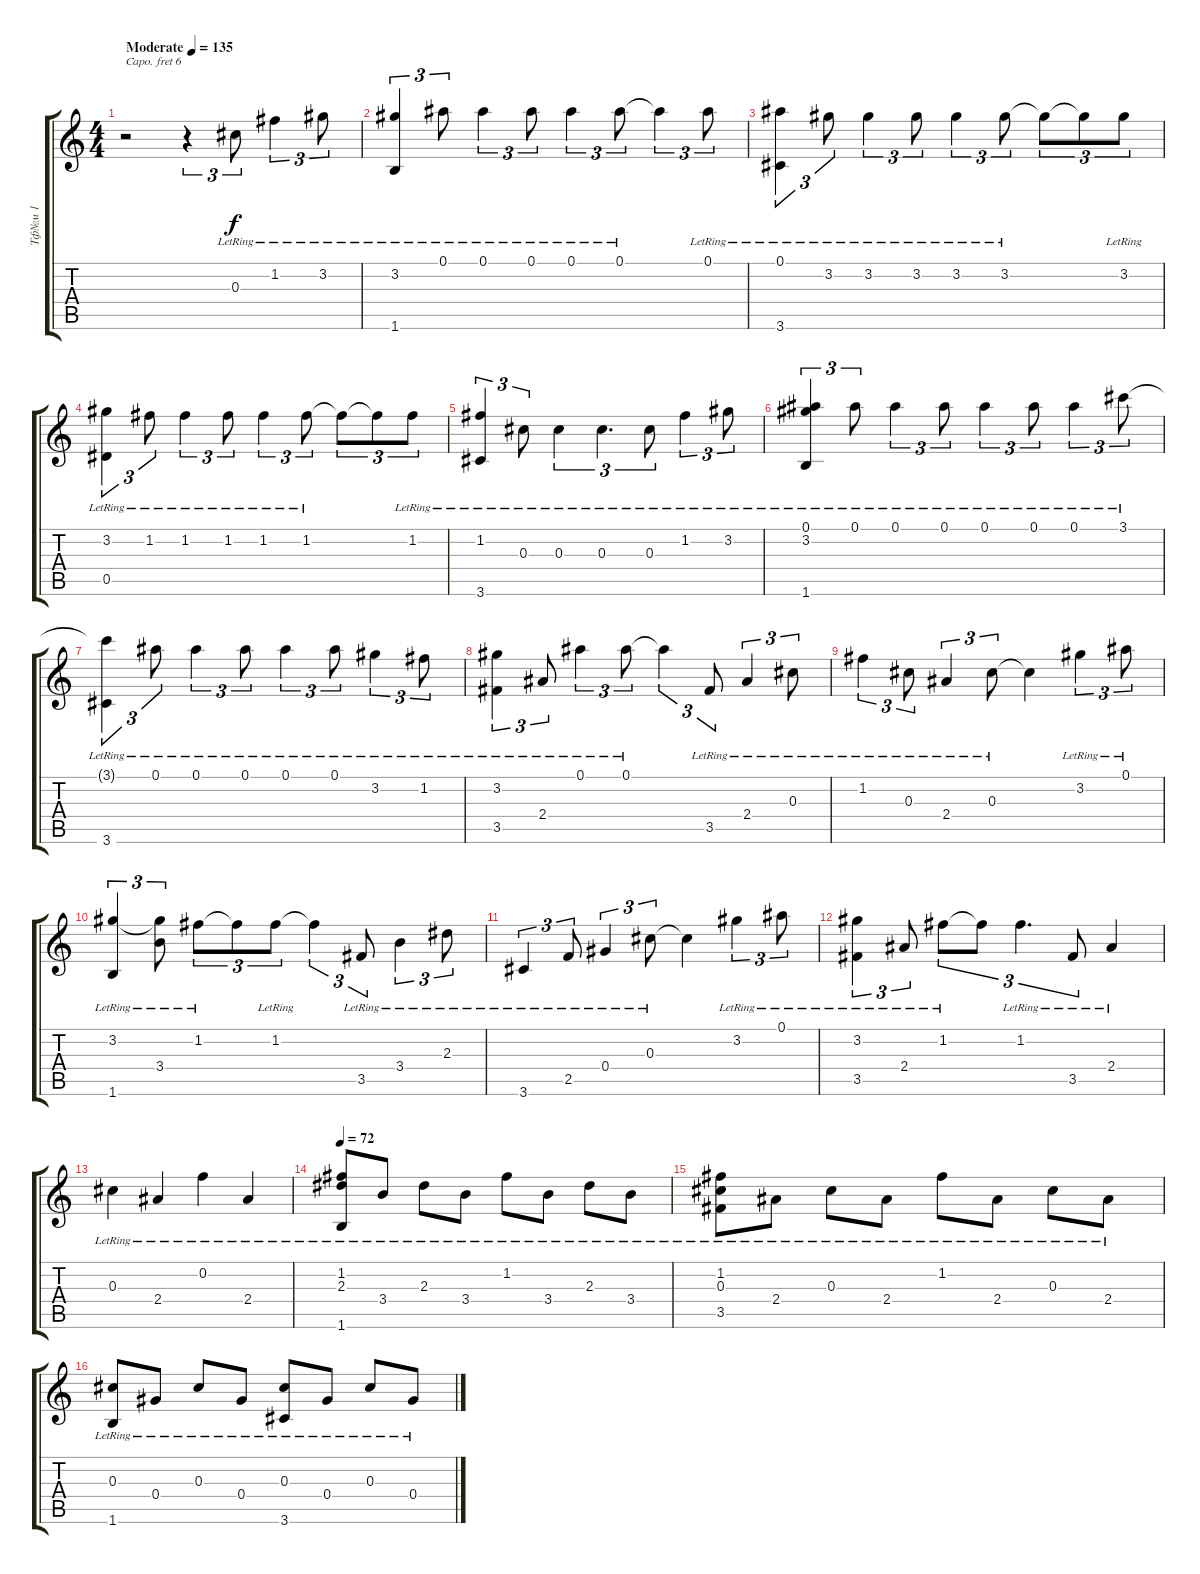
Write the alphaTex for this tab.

\track ("Тф№м 1" "Тф№м 1") {instrument acousticguitarnylon}
\staff {score tabs}
\capo 6
\tuning (E4 B3 G3 D3 A2 E2) {hide}
\ts (4 4)
\tempo (135 "Moderate")
\clef g2
\ks c
r.2{dy f instrument acousticguitarnylon} r.4{tu (3 2)} 0.3{lr}.8{tu (3 2)} 1.2{lr}.4{tu (3 2)} 3.2{lr}.8{tu (3 2)} |
(3.2{lr} 1.6{lr}).4{tu (3 2)} 0.1{lr}.8{tu (3 2)} 0.1{lr}.4{tu (3 2)} 0.1{lr}.8{tu (3 2)} 0.1{lr}.4{tu (3 2)} 0.1{lr}.8{tu (3 2)} 0.1{t}.4{tu (3 2)} 0.1{lr}.8{tu (3 2)} |
(0.1{lr} 3.6{lr}).4{tu (3 2)} 3.2{lr}.8{tu (3 2)} 3.2{lr}.4{tu (3 2)} 3.2{lr}.8{tu (3 2)} 3.2{lr}.4{tu (3 2)} 3.2{lr}.8{tu (3 2)} 3.2{t}.8{tu (3 2)} 3.2{t}.8{tu (3 2)} 3.2{lr}.8{tu (3 2)} |
(3.2{lr} 0.5{lr}).4{tu (3 2)} 1.2{lr}.8{tu (3 2)} 1.2{lr}.4{tu (3 2)} 1.2{lr}.8{tu (3 2)} 1.2{lr}.4{tu (3 2)} 1.2{lr}.8{tu (3 2)} 1.2{t}.8{tu (3 2)} 1.2{t}.8{tu (3 2)} 1.2{lr}.8{tu (3 2)} |
(1.2{lr} 3.6{lr}).4{tu (3 2)} 0.3{lr}.8{tu (3 2)} 0.3{lr}.4{tu (3 2)} 0.3{lr}.4{d tu (3 2)} 0.3{lr}.8{tu (3 2)} 1.2{lr}.4{tu (3 2)} 3.2{lr}.8{tu (3 2)} |
(0.1{lr} 3.2 1.6{lr}).4{tu (3 2)} 0.1{lr}.8{tu (3 2)} 0.1{lr}.4{tu (3 2)} 0.1{lr}.8{tu (3 2)} 0.1{lr}.4{tu (3 2)} 0.1{lr}.8{tu (3 2)} 0.1{lr}.4{tu (3 2)} 3.1{lr}.8{tu (3 2)} |
(3.1{t} 3.6{lr}).4{tu (3 2)} 0.1{lr}.8{tu (3 2)} 0.1{lr}.4{tu (3 2)} 0.1{lr}.8{tu (3 2)} 0.1{lr}.4{tu (3 2)} 0.1{lr}.8{tu (3 2)} 3.2{lr}.4{tu (3 2)} 1.2{lr}.8{tu (3 2)} |
(3.2{lr} 3.5{lr}).4{tu (3 2)} 2.4{lr}.8{tu (3 2)} 0.1{lr}.4{tu (3 2)} 0.1{lr}.8{tu (3 2)} 0.1{t}.4{tu (3 2)} 3.5{lr}.8{tu (3 2)} 2.4{lr}.4{tu (3 2)} 0.3{lr}.8{tu (3 2)} |
1.2{lr}.4{tu (3 2)} 0.3{lr}.8{tu (3 2)} 2.4{lr}.4{tu (3 2)} 0.3{lr}.8{tu (3 2)} 0.3{t}.4 3.2{lr}.4{tu (3 2)} 0.1{lr}.8{tu (3 2)} |
(3.2{lr} 1.6).4{tu (3 2)} (3.2{t} 3.4{lr}).8{tu (3 2)} 1.2{lr}.8{tu (3 2)} 1.2{t}.8{tu (3 2)} 1.2{lr}.8{tu (3 2)} 1.2{t}.4{tu (3 2)} 3.5{lr}.8{tu (3 2)} 3.4{lr}.4{tu (3 2)} 2.3{lr}.8{tu (3 2)} |
3.6{lr}.4{tu (3 2)} 2.5{lr}.8{tu (3 2)} 0.4{lr}.4{tu (3 2)} 0.3{lr}.8{tu (3 2)} 0.3{t}.4 3.2{lr}.4{tu (3 2)} 0.1{lr}.8{tu (3 2)} |
(3.2{lr} 3.5{lr}).4{tu (3 2)} 2.4{lr}.8{tu (3 2)} 1.2{lr}.8{tu (3 2)} 1.2{t}.8{tu (3 2)} 1.2{lr}.4{d tu (3 2)} 3.5{lr}.8{tu (3 2)} 2.4{lr}.4 |
0.3{lr}.4 2.4{lr}.4 0.2{lr}.4 2.4{lr}.4 |
\tempo 72
(1.2{lr} 2.3{lr} 1.6{lr}).8 3.4{lr}.8 2.3{lr}.8 3.4{lr}.8 1.2{lr}.8 3.4{lr}.8 2.3{lr}.8 3.4{lr}.8 |
(1.2{lr} 0.3{lr} 3.5{lr}).8 2.4{lr}.8 0.3{lr}.8 2.4{lr}.8 1.2{lr}.8 2.4{lr}.8 0.3{lr}.8 2.4{lr}.8 |
(0.3{lr} 1.6{lr}).8 0.4{lr}.8 0.3{lr}.8 0.4{lr}.8 (0.3{lr} 3.6{lr}).8 0.4{lr}.8 0.3{lr}.8 0.4{lr}.8
